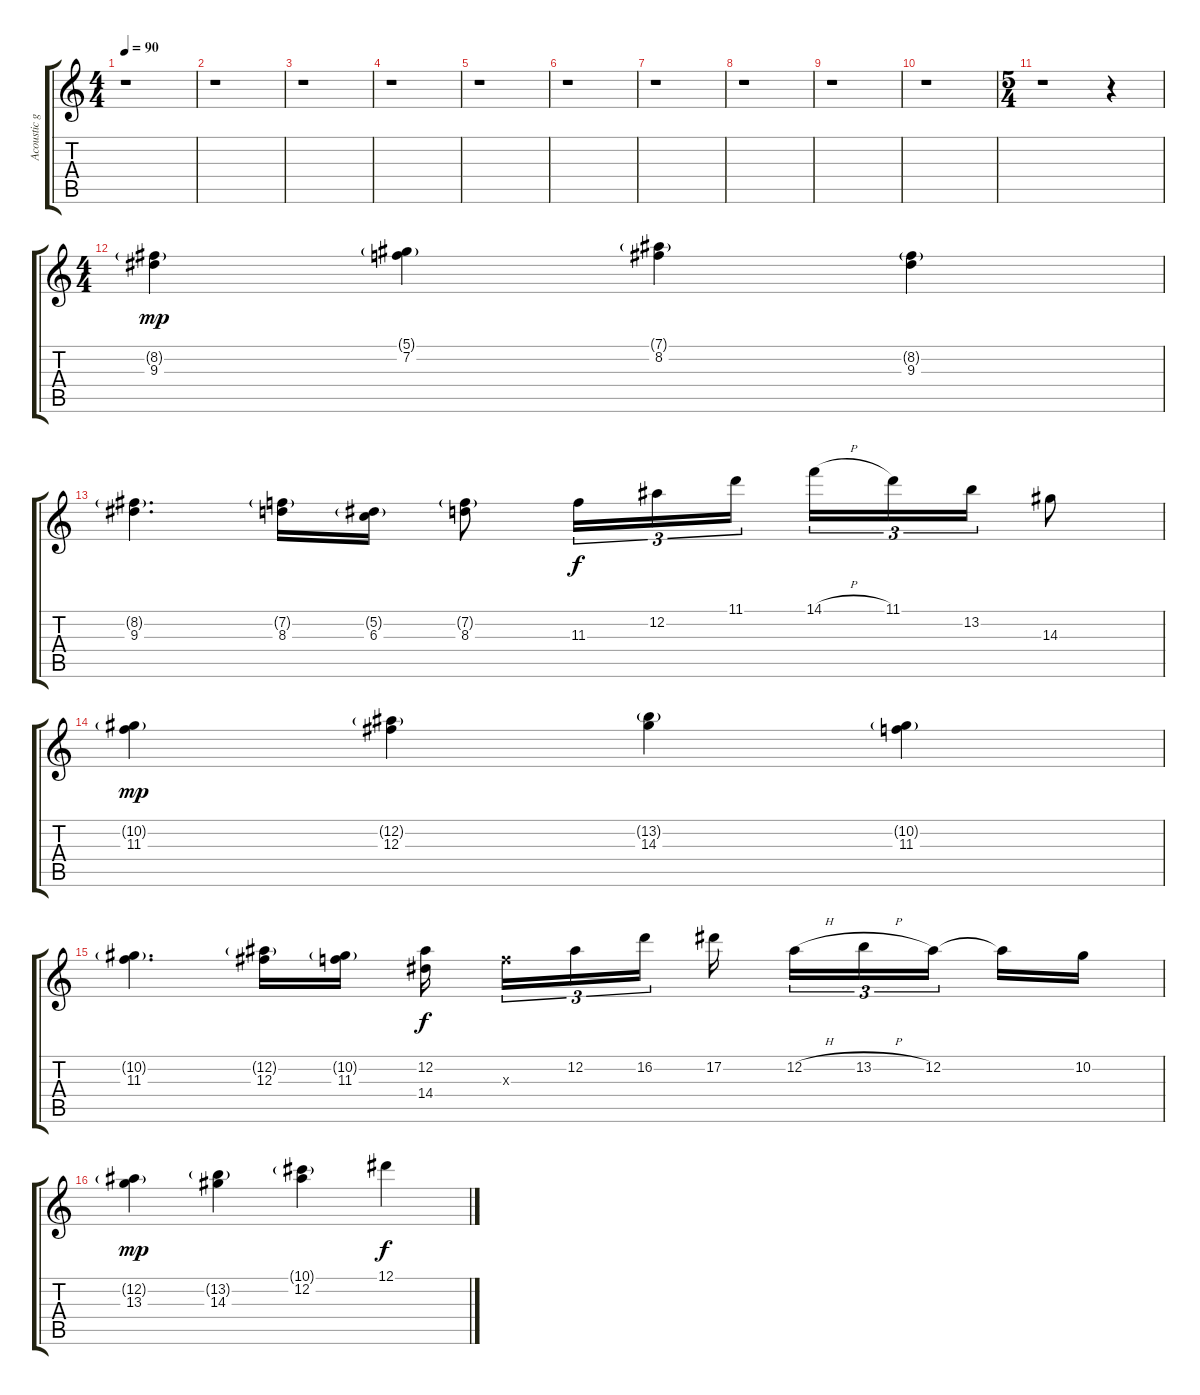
\track ("Acoustic gtr 1" "Acoustic g") {instrument acousticguitarsteel}
\staff {score tabs}
\tuning (Eb4 Bb3 Gb3 Db3 Ab2 Eb2) {hide}
\ts (4 4)
\tempo 90
\clef g2
\ks c
r.1{dy f} |
r.1 |
r.1 |
r.1 |
r.1 |
r.1 |
r.1 |
r.1 |
r.1 |
r.1 |
\ts (5 4)
r.1 r.4 |
\ts (4 4)
(8.2{g} 9.3).4{dy mp} (5.1{g} 7.2).4 (7.1{g} 8.2).4 (8.2{g} 9.3).4 |
(8.2{g} 9.3).4{d} (7.2{g} 8.3).16 (5.2{g} 6.3).16 (7.2{g} 8.3).8 11.3.16{tu (3 2) dy f} 12.2.16{tu (3 2)} 11.1.16{tu (3 2)} 14.1{h}.16{tu (3 2)} 11.1.16{tu (3 2)} 13.2.16{tu (3 2)} 14.3.8 |
(10.2{g} 11.3).4{dy mp} (12.2{g} 12.3).4 (13.2{g} 14.3).4 (10.2{g} 11.3).4 |
(10.2{g} 11.3).4{d} (12.2{g} 12.3).16 (10.2{g} 11.3).16 (12.2 14.4).16{dy f beam splitsecondary} 11.3{x}.16{tu (3 2)} 12.2.16{tu (3 2)} 16.2.16{tu (3 2) beam splitsecondary} 17.2.16 12.2{h}.16{tu (3 2)} 13.2{h}.16{tu (3 2)} 12.2.16{tu (3 2) beam splitsecondary} 12.2{t}.16 10.2.16 |
(12.2{g} 13.3).4{dy mp} (13.2{g} 14.3).4 (10.1{g} 12.2).4 12.1.4{dy f}
